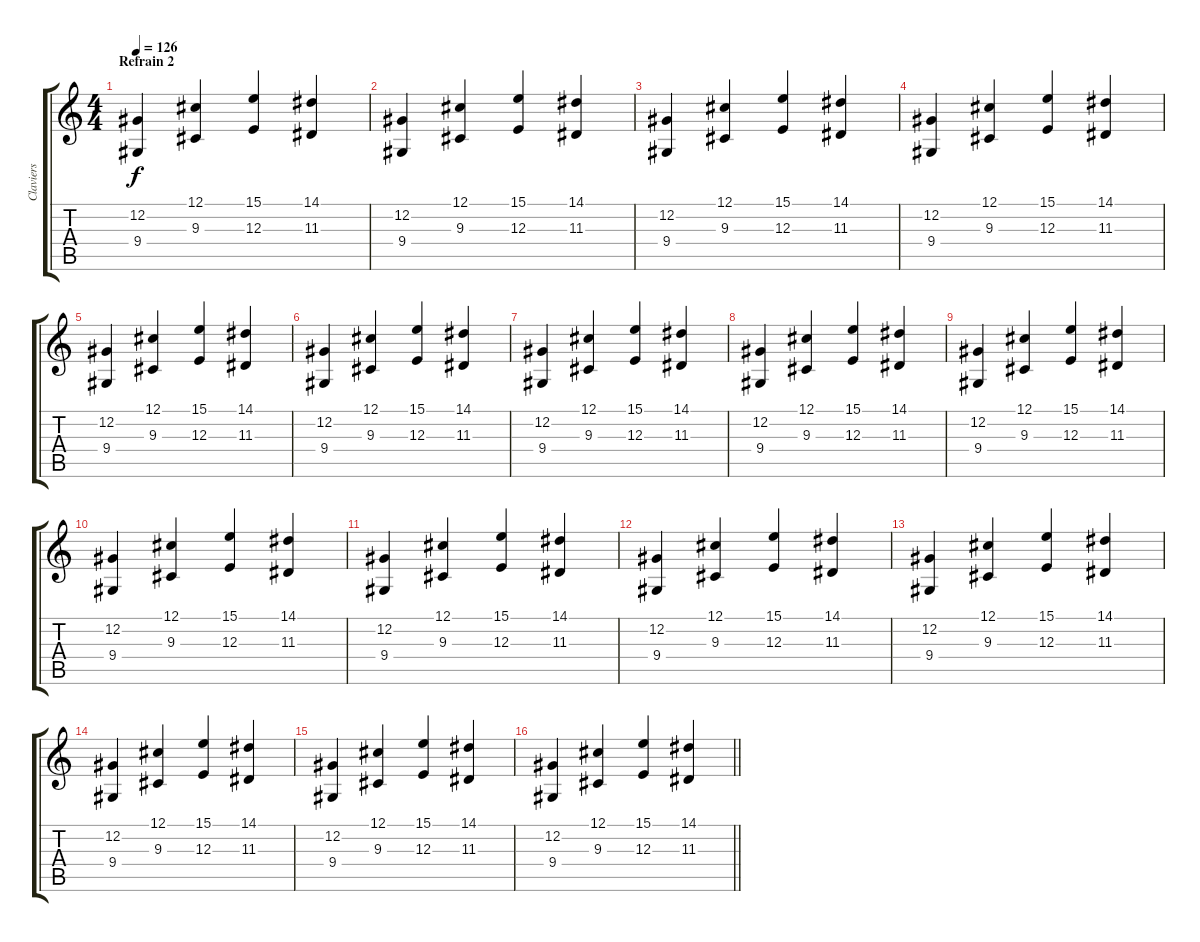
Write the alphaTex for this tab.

\track ("Claviers" "Claviers") {instrument stringensemble1}
\staff {score tabs}
\tuning (Db4 Ab3 E3 B2 Gb2 Db2) {hide}
\ts (4 4)
\section ("" "Refrain 2")
\tempo 126
\clef g2
\ks c
(12.2 9.4).4{dy f} (12.1 9.3).4 (15.1 12.3).4 (14.1 11.3).4 |
(12.2 9.4).4 (12.1 9.3).4 (15.1 12.3).4 (14.1 11.3).4 |
(12.2 9.4).4 (12.1 9.3).4 (15.1 12.3).4 (14.1 11.3).4 |
(12.2 9.4).4 (12.1 9.3).4 (15.1 12.3).4 (14.1 11.3).4 |
(12.2 9.4).4 (12.1 9.3).4 (15.1 12.3).4 (14.1 11.3).4 |
(12.2 9.4).4 (12.1 9.3).4 (15.1 12.3).4 (14.1 11.3).4 |
(12.2 9.4).4 (12.1 9.3).4 (15.1 12.3).4 (14.1 11.3).4 |
(12.2 9.4).4 (12.1 9.3).4 (15.1 12.3).4 (14.1 11.3).4 |
(12.2 9.4).4 (12.1 9.3).4 (15.1 12.3).4 (14.1 11.3).4 |
(12.2 9.4).4 (12.1 9.3).4 (15.1 12.3).4 (14.1 11.3).4 |
(12.2 9.4).4 (12.1 9.3).4 (15.1 12.3).4 (14.1 11.3).4 |
(12.2 9.4).4 (12.1 9.3).4 (15.1 12.3).4 (14.1 11.3).4 |
(12.2 9.4).4 (12.1 9.3).4 (15.1 12.3).4 (14.1 11.3).4 |
(12.2 9.4).4 (12.1 9.3).4 (15.1 12.3).4 (14.1 11.3).4 |
(12.2 9.4).4 (12.1 9.3).4 (15.1 12.3).4 (14.1 11.3).4 |
\barLineRight lightlight
(12.2 9.4).4 (12.1 9.3).4 (15.1 12.3).4 (14.1 11.3).4
